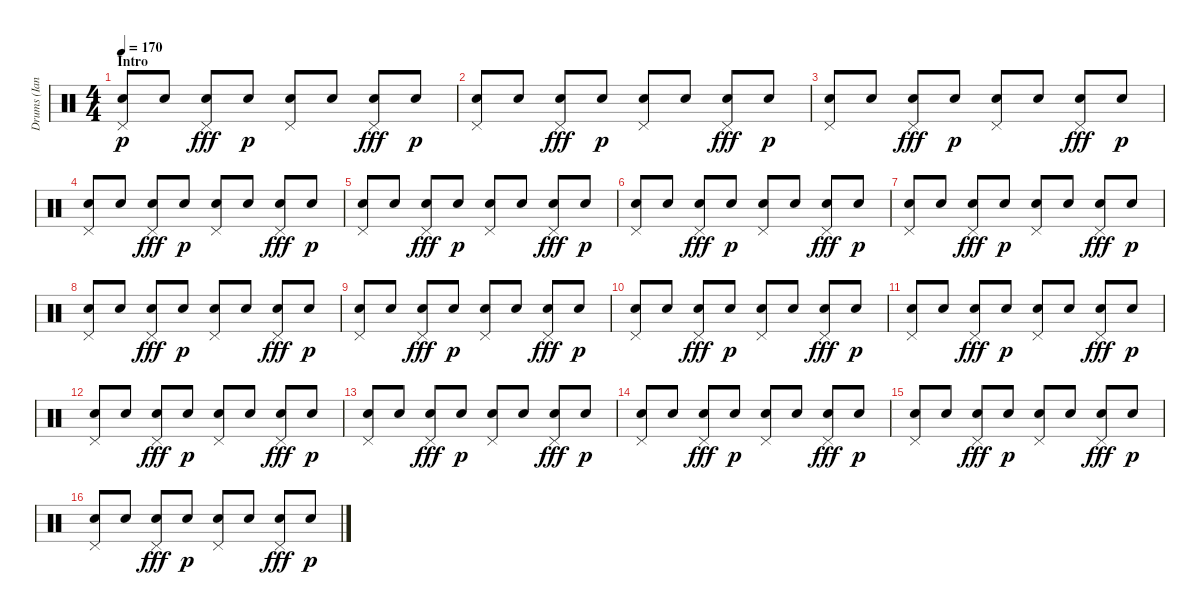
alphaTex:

\track ("Drums (Ian Paice)" "Drums (Ian") {instrument percussion}
\staff {score}
\articulation defaults
\ts (4 4)
\section ("" "Intro")
\tempo 170
\clef neutral
\ks c
("Pedal Hi-Hat (hit)" "Electric Snare (hit)").8{dy p volume 7} "Electric Snare (hit)".8 ("Pedal Hi-Hat (hit)" "Electric Snare (hit)").8{dy fff} "Electric Snare (hit)".8{dy p} ("Pedal Hi-Hat (hit)" "Electric Snare (hit)").8 "Electric Snare (hit)".8 ("Pedal Hi-Hat (hit)" "Electric Snare (hit)").8{dy fff} "Electric Snare (hit)".8{dy p} |
("Pedal Hi-Hat (hit)" "Electric Snare (hit)").8{volume 8} "Electric Snare (hit)".8 ("Pedal Hi-Hat (hit)" "Electric Snare (hit)").8{dy fff} "Electric Snare (hit)".8{dy p} ("Pedal Hi-Hat (hit)" "Electric Snare (hit)").8 "Electric Snare (hit)".8 ("Pedal Hi-Hat (hit)" "Electric Snare (hit)").8{dy fff} "Electric Snare (hit)".8{dy p} |
("Pedal Hi-Hat (hit)" "Electric Snare (hit)").8{volume 9} "Electric Snare (hit)".8 ("Pedal Hi-Hat (hit)" "Electric Snare (hit)").8{dy fff} "Electric Snare (hit)".8{dy p} ("Pedal Hi-Hat (hit)" "Electric Snare (hit)").8 "Electric Snare (hit)".8 ("Pedal Hi-Hat (hit)" "Electric Snare (hit)").8{dy fff} "Electric Snare (hit)".8{dy p} |
("Pedal Hi-Hat (hit)" "Electric Snare (hit)").8{volume 10} "Electric Snare (hit)".8 ("Pedal Hi-Hat (hit)" "Electric Snare (hit)").8{dy fff} "Electric Snare (hit)".8{dy p} ("Pedal Hi-Hat (hit)" "Electric Snare (hit)").8 "Electric Snare (hit)".8 ("Pedal Hi-Hat (hit)" "Electric Snare (hit)").8{dy fff} "Electric Snare (hit)".8{dy p} |
("Pedal Hi-Hat (hit)" "Electric Snare (hit)").8 "Electric Snare (hit)".8 ("Pedal Hi-Hat (hit)" "Electric Snare (hit)").8{dy fff} "Electric Snare (hit)".8{dy p} ("Pedal Hi-Hat (hit)" "Electric Snare (hit)").8 "Electric Snare (hit)".8 ("Pedal Hi-Hat (hit)" "Electric Snare (hit)").8{dy fff} "Electric Snare (hit)".8{dy p} |
("Pedal Hi-Hat (hit)" "Electric Snare (hit)").8 "Electric Snare (hit)".8 ("Pedal Hi-Hat (hit)" "Electric Snare (hit)").8{dy fff} "Electric Snare (hit)".8{dy p} ("Pedal Hi-Hat (hit)" "Electric Snare (hit)").8 "Electric Snare (hit)".8 ("Pedal Hi-Hat (hit)" "Electric Snare (hit)").8{dy fff} "Electric Snare (hit)".8{dy p} |
("Pedal Hi-Hat (hit)" "Electric Snare (hit)").8 "Electric Snare (hit)".8 ("Pedal Hi-Hat (hit)" "Electric Snare (hit)").8{dy fff} "Electric Snare (hit)".8{dy p} ("Pedal Hi-Hat (hit)" "Electric Snare (hit)").8 "Electric Snare (hit)".8 ("Pedal Hi-Hat (hit)" "Electric Snare (hit)").8{dy fff} "Electric Snare (hit)".8{dy p} |
("Pedal Hi-Hat (hit)" "Electric Snare (hit)").8 "Electric Snare (hit)".8 ("Pedal Hi-Hat (hit)" "Electric Snare (hit)").8{dy fff} "Electric Snare (hit)".8{dy p} ("Pedal Hi-Hat (hit)" "Electric Snare (hit)").8 "Electric Snare (hit)".8 ("Pedal Hi-Hat (hit)" "Electric Snare (hit)").8{dy fff} "Electric Snare (hit)".8{dy p} |
("Pedal Hi-Hat (hit)" "Electric Snare (hit)").8 "Electric Snare (hit)".8 ("Pedal Hi-Hat (hit)" "Electric Snare (hit)").8{dy fff} "Electric Snare (hit)".8{dy p} ("Pedal Hi-Hat (hit)" "Electric Snare (hit)").8 "Electric Snare (hit)".8 ("Pedal Hi-Hat (hit)" "Electric Snare (hit)").8{dy fff} "Electric Snare (hit)".8{dy p} |
("Pedal Hi-Hat (hit)" "Electric Snare (hit)").8 "Electric Snare (hit)".8 ("Pedal Hi-Hat (hit)" "Electric Snare (hit)").8{dy fff} "Electric Snare (hit)".8{dy p} ("Pedal Hi-Hat (hit)" "Electric Snare (hit)").8 "Electric Snare (hit)".8 ("Pedal Hi-Hat (hit)" "Electric Snare (hit)").8{dy fff} "Electric Snare (hit)".8{dy p} |
("Pedal Hi-Hat (hit)" "Electric Snare (hit)").8 "Electric Snare (hit)".8 ("Pedal Hi-Hat (hit)" "Electric Snare (hit)").8{dy fff} "Electric Snare (hit)".8{dy p} ("Pedal Hi-Hat (hit)" "Electric Snare (hit)").8 "Electric Snare (hit)".8 ("Pedal Hi-Hat (hit)" "Electric Snare (hit)").8{dy fff} "Electric Snare (hit)".8{dy p} |
("Pedal Hi-Hat (hit)" "Electric Snare (hit)").8 "Electric Snare (hit)".8 ("Pedal Hi-Hat (hit)" "Electric Snare (hit)").8{dy fff} "Electric Snare (hit)".8{dy p} ("Pedal Hi-Hat (hit)" "Electric Snare (hit)").8 "Electric Snare (hit)".8 ("Pedal Hi-Hat (hit)" "Electric Snare (hit)").8{dy fff} "Electric Snare (hit)".8{dy p} |
("Pedal Hi-Hat (hit)" "Electric Snare (hit)").8 "Electric Snare (hit)".8 ("Pedal Hi-Hat (hit)" "Electric Snare (hit)").8{dy fff} "Electric Snare (hit)".8{dy p} ("Pedal Hi-Hat (hit)" "Electric Snare (hit)").8 "Electric Snare (hit)".8 ("Pedal Hi-Hat (hit)" "Electric Snare (hit)").8{dy fff} "Electric Snare (hit)".8{dy p} |
("Pedal Hi-Hat (hit)" "Electric Snare (hit)").8 "Electric Snare (hit)".8 ("Pedal Hi-Hat (hit)" "Electric Snare (hit)").8{dy fff} "Electric Snare (hit)".8{dy p} ("Pedal Hi-Hat (hit)" "Electric Snare (hit)").8 "Electric Snare (hit)".8 ("Pedal Hi-Hat (hit)" "Electric Snare (hit)").8{dy fff} "Electric Snare (hit)".8{dy p} |
("Pedal Hi-Hat (hit)" "Electric Snare (hit)").8 "Electric Snare (hit)".8 ("Pedal Hi-Hat (hit)" "Electric Snare (hit)").8{dy fff} "Electric Snare (hit)".8{dy p} ("Pedal Hi-Hat (hit)" "Electric Snare (hit)").8 "Electric Snare (hit)".8 ("Pedal Hi-Hat (hit)" "Electric Snare (hit)").8{dy fff} "Electric Snare (hit)".8{dy p} |
("Pedal Hi-Hat (hit)" "Electric Snare (hit)").8 "Electric Snare (hit)".8 ("Pedal Hi-Hat (hit)" "Electric Snare (hit)").8{dy fff} "Electric Snare (hit)".8{dy p} ("Pedal Hi-Hat (hit)" "Electric Snare (hit)").8 "Electric Snare (hit)".8 ("Pedal Hi-Hat (hit)" "Electric Snare (hit)").8{dy fff} "Electric Snare (hit)".8{dy p}
